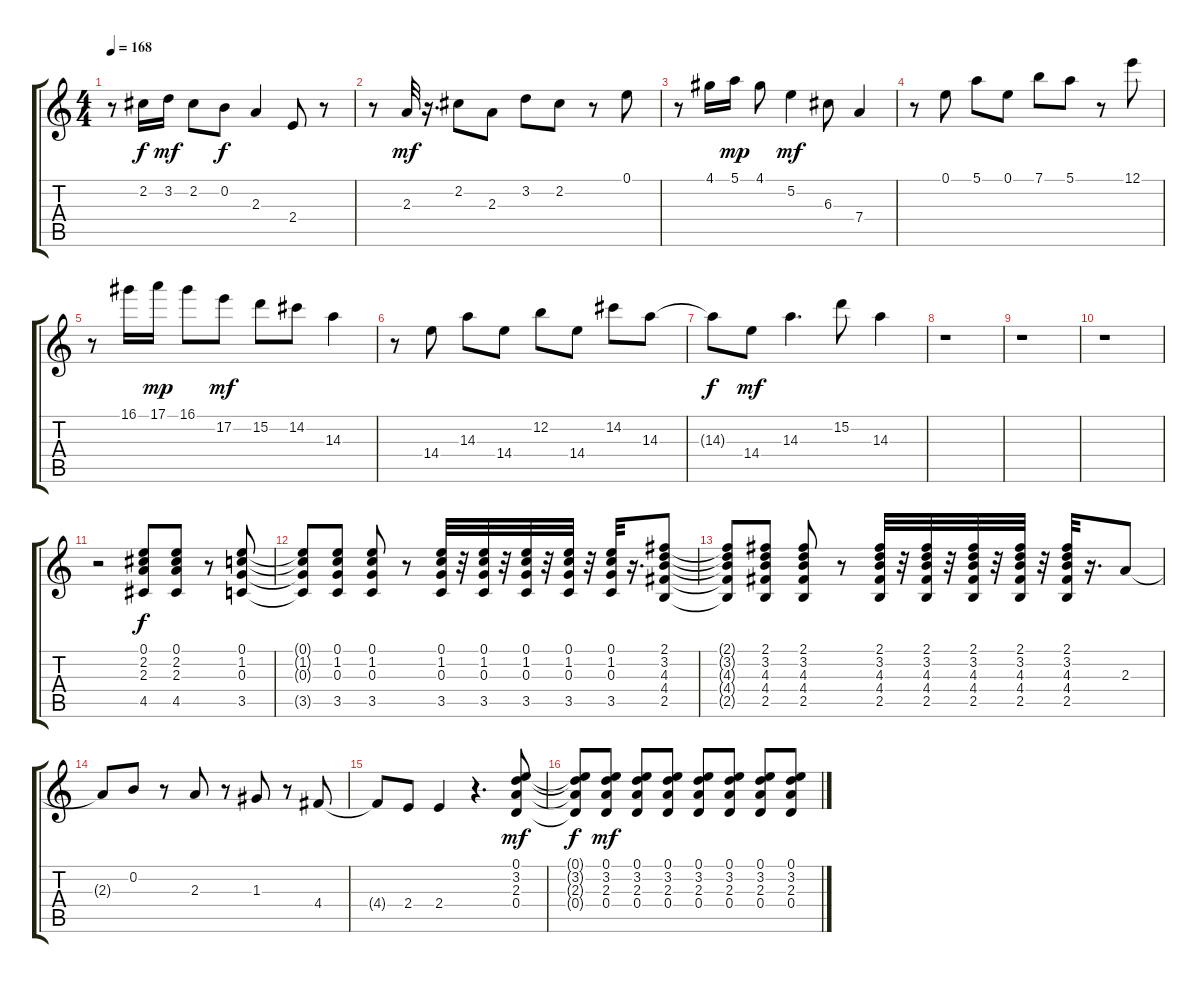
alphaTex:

\track "" {instrument overdrivenguitar}
\staff {score tabs}
\tuning (E4 B3 G3 D3 A2 E2) {hide}
\ts (4 4)
\tempo 168
\clef g2
\ks c
r.8{dy f} 2.2.16 3.2.16{dy mf} 2.2.8 0.2.8{dy f} 2.3.4 2.4.8 r.8 |
r.8 2.3.32{dy mf} r.16{d} 2.2.8 2.3.8 3.2.8 2.2.8 r.8 0.1.8 |
r.8 4.1.16 5.1.16{dy mp} 4.1.8 5.2.4{dy mf} 6.3.8 7.4.4 |
r.8 0.1.8 5.1.8 0.1.8 7.1.8 5.1.8 r.8 12.1.8 |
r.8 16.1.16 17.1.16{dy mp} 16.1.8 17.2.8{dy mf} 15.2.8 14.2.8 14.3.4 |
r.8 14.4.8 14.3.8 14.4.8 12.2.8 14.4.8 14.2.8 14.3.8 |
14.3{t}.8{dy f} 14.4.8{dy mf} 14.3.4{d} 15.2.8 14.3.4 |
r.1 |
r.1 |
r.1 |
r.2 (0.1 2.2 2.3 4.5).8{dy f} (0.1 2.2 2.3 4.5).8 r.8 (0.1 1.2 0.3 3.5).8 |
(0.1{t} 1.2{t} 0.3{t} 3.5{t}).8 (0.1 1.2 0.3 3.5).8 (0.1 1.2 0.3 3.5).8 r.8 (0.1 1.2 0.3 3.5).32 r.32 (0.1 1.2 0.3 3.5).32 r.32 (0.1 1.2 0.3 3.5).32 r.32 (0.1 1.2 0.3 3.5).32 r.32 (0.1 1.2 0.3 3.5).32 r.16{d} (2.1 3.2 4.3 4.4 2.5).8 |
(2.1{t} 3.2{t} 4.3{t} 4.4{t} 2.5{t}).8 (2.1 3.2 4.3 4.4 2.5).8 (2.1 3.2 4.3 4.4 2.5).8 r.8 (2.1 3.2 4.3 4.4 2.5).32 r.32 (2.1 3.2 4.3 4.4 2.5).32 r.32 (2.1 3.2 4.3 4.4 2.5).32 r.32 (2.1 3.2 4.3 4.4 2.5).32 r.32 (2.1 3.2 4.3 4.4 2.5).32 r.16{d} 2.3.8 |
2.3{t}.8 0.2.8 r.8 2.3.8 r.8 1.3.8 r.8 4.4.8 |
4.4{t}.8 2.4.8 2.4.4 r.4{d} (0.1 3.2 2.3 0.4).8{dy mf} |
(0.1{t} 3.2{t} 2.3{t} 0.4{t}).8{dy f} (0.1 3.2 2.3 0.4).8{dy mf} (0.1 3.2 2.3 0.4).8 (0.1 3.2 2.3 0.4).8 (0.1 3.2 2.3 0.4).8 (0.1 3.2 2.3 0.4).8 (0.1 3.2 2.3 0.4).8 (0.1 3.2 2.3 0.4).8
